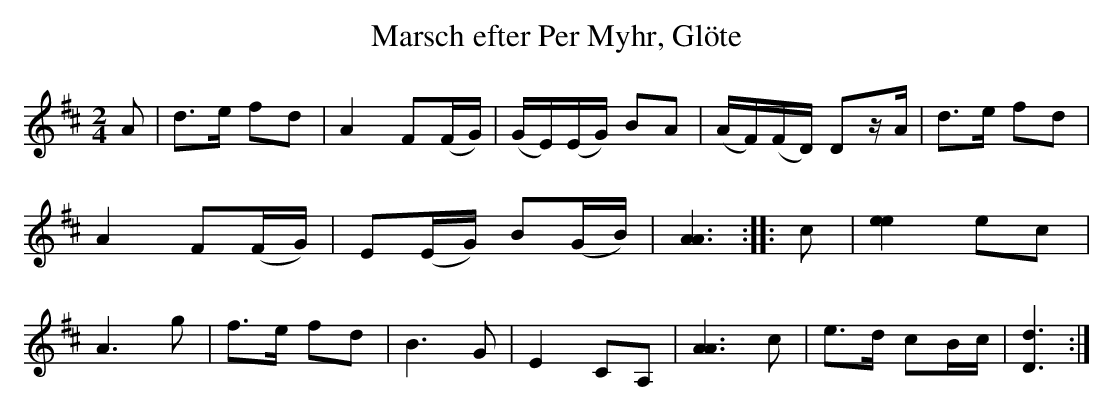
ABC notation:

X:1
T:Marsch efter Per Myhr, Glöte
M:2/4
L:1/8
K:D
A|d>e fd|A2 F(F/G/)|(G/E/)(E/G/) BA|(A/F/)(F/D/) Dz/A/|\
d>e fd|A2 F(F/G/)|E(E/G/) B(G/B/)|[A3A3]:||:\
c|[e2e2] ec|A3 g|f>e fd|B3 G|E2 CA,|[A3A3] c|e>d cB/c/|[D3d3]:|]
